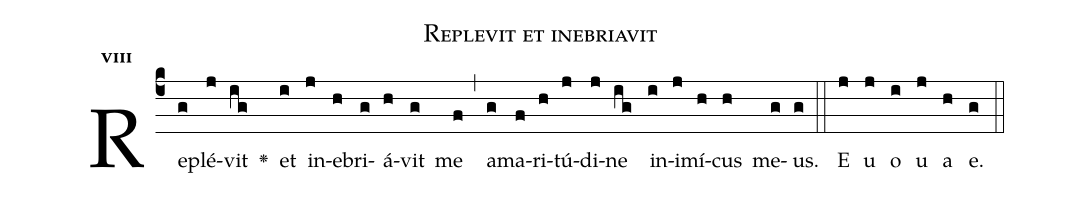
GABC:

name:Replevit et inebriavit;
office-part:Antiphona;
mode:8;
%%
initial-style: 1;
name: Replevit et inebriavit
book: Antiphonae & Responsoria/Tomus II, p. 122;
occasion: Hebdomada Sancta Feria IV;
office-part: Vesperae Ant 3;
user-notes: ;
commentary: ;
annotation: 8g;
centering-scheme: english;
fontsize: 12;
font: OFLSortsMillGoudy;
height: 11;
width: 4.5;
%%
(c4)Re(g)plé(j)vit(ig) <v>\greheightstar</v>() et(i) in(j)e(h)bri(g)á(h)vit(g) me(f) (,) a(g)ma(f)ri(h)tú(j)di(j)ne(ig) in(i)i(j)mí(h)cus(h) me(g)us.(g) (::)
E(j) u(j) o(i) u(j) a(h) e.(g) (::)
